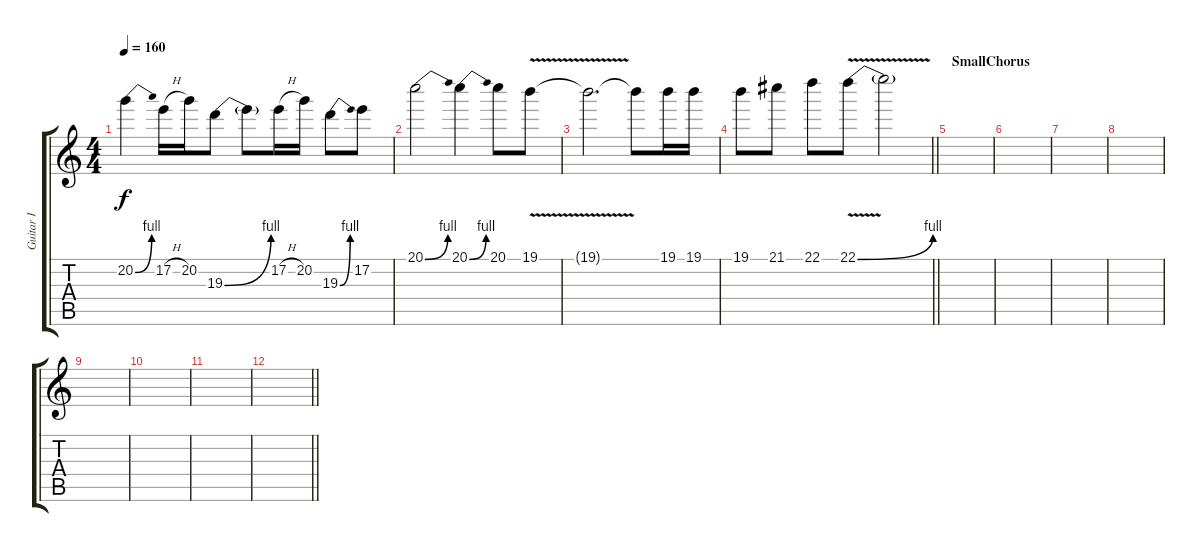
\track ("Guitar I" "Guitar I") {instrument overdrivenguitar}
\staff {score tabs}
\tuning (E4 B3 G3 D3 A2 E2) {hide}
\ts (4 4)
\tempo 160
\clef g2
\ks c
20.2{be (bend 0 0 60 4)}.4{dy f} 17.2{h}.16 20.2.16 19.3{be (bend 0 0 60 4)}.8 19.3{t}.8 17.2{h}.16 20.2.16 19.3{be (bend 0 0 60 4)}.8 17.2.8 |
20.1{be (bend 0 0 60 4)}.2 20.1{be (bend 0 0 60 4)}.4 20.1.8 19.1{v}.8 |
19.1{t}.2{d} 19.1{t}.8 19.1.16 19.1.16 |
\barLineRight lightlight
19.1.8 21.1.8 22.1.8 22.1{be (bend 0 0 60 4) v}.8 22.1{t}.2 |
\section ("" "SmallChorus")
|
|
|
|
|
|
|
\barLineRight lightlight
